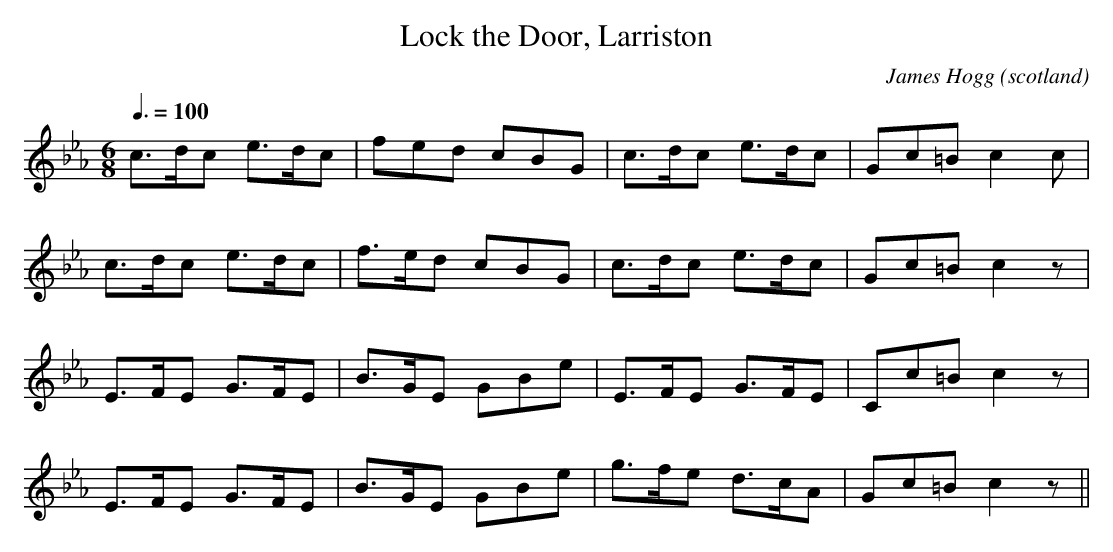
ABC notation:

X:1
T:Lock the Door, Larriston
O:scotland
C:James Hogg
M:6/8
L:1/8
Q:3/8=100
K:Eb
c3/2d/c e3/2d/c|fed cBG|c3/2d/c e3/2d/c|Gc=B c2c|
c3/2d/c e3/2d/c|f3/2e/d cBG|c3/2d/c e3/2d/c|Gc=B c2z|
E3/2F/E G3/2F/E|B3/2G/E GBe|E3/2F/E G3/2F/E|Cc=B c2z|
E3/2F/E G3/2F/E|B3/2G/E GBe|g3/2f/e d3/2c/A|Gc=B c2z||
